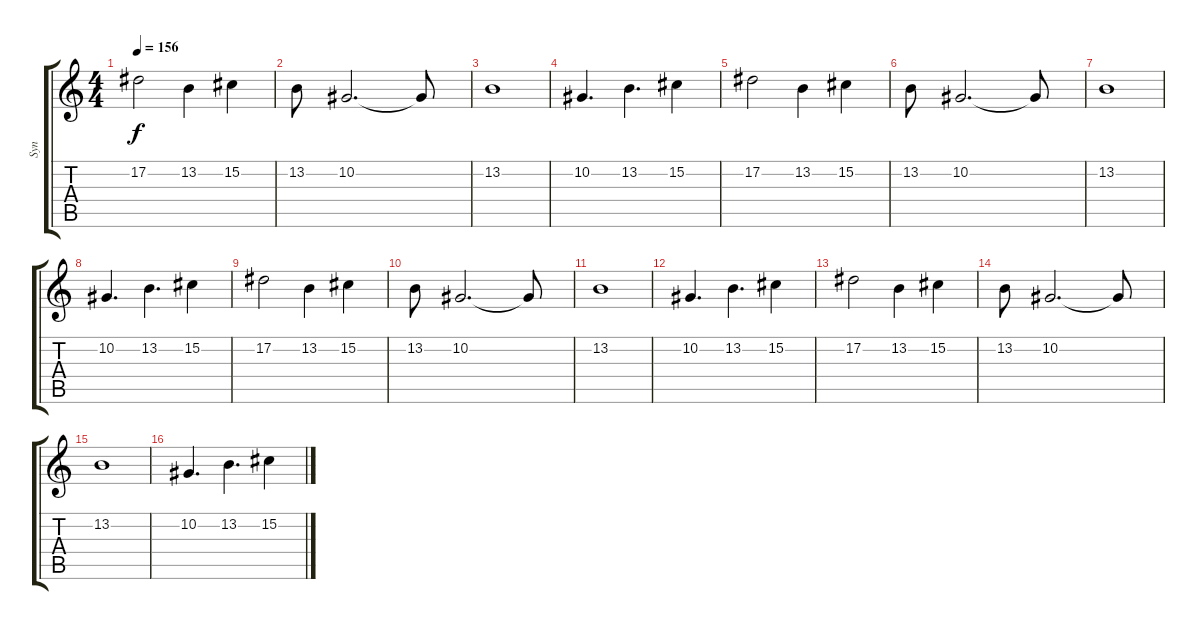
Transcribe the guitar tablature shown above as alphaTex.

\track ("Syn" "Syn") {instrument violin}
\staff {score tabs}
\tuning (Eb4 Bb3 Gb3 Db3 Ab2 Eb2) {hide}
\ts (4 4)
\tempo 156
\clef g2
\ks c
17.2.2{dy f} 13.2.4 15.2.4 |
13.2.8 10.2.2{d} 10.2{t}.8 |
13.2.1 |
10.2.4{d} 13.2.4{d} 15.2.4 |
17.2.2 13.2.4 15.2.4 |
13.2.8 10.2.2{d} 10.2{t}.8 |
13.2.1 |
10.2.4{d} 13.2.4{d} 15.2.4 |
17.2.2 13.2.4 15.2.4 |
13.2.8 10.2.2{d} 10.2{t}.8 |
13.2.1 |
10.2.4{d} 13.2.4{d} 15.2.4 |
17.2.2 13.2.4 15.2.4 |
13.2.8 10.2.2{d} 10.2{t}.8 |
13.2.1 |
10.2.4{d} 13.2.4{d} 15.2.4
